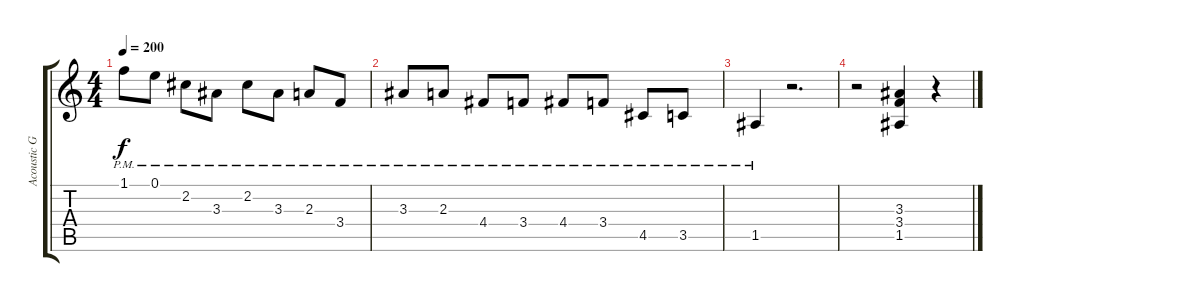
\track ("Acoustic Guitar" "Acoustic G") {instrument acousticguitarsteel}
\staff {score tabs}
\tuning (E4 B3 G3 D3 A2 E2) {hide}
\ts (4 4)
\tempo 200
\clef g2
\ks c
1.1{pm}.8{dy f} 0.1{pm}.8 2.2{pm}.8 3.3{pm}.8 2.2{pm}.8 3.3{pm}.8 2.3{pm}.8 3.4{pm}.8 |
3.3{pm}.8 2.3{pm}.8 4.4{pm}.8 3.4{pm}.8 4.4{pm}.8 3.4{pm}.8 4.5{pm}.8 3.5{pm}.8 |
1.5{pm}.4 r.2{d} |
r.2 (3.3 3.4 1.5).4 r.4
